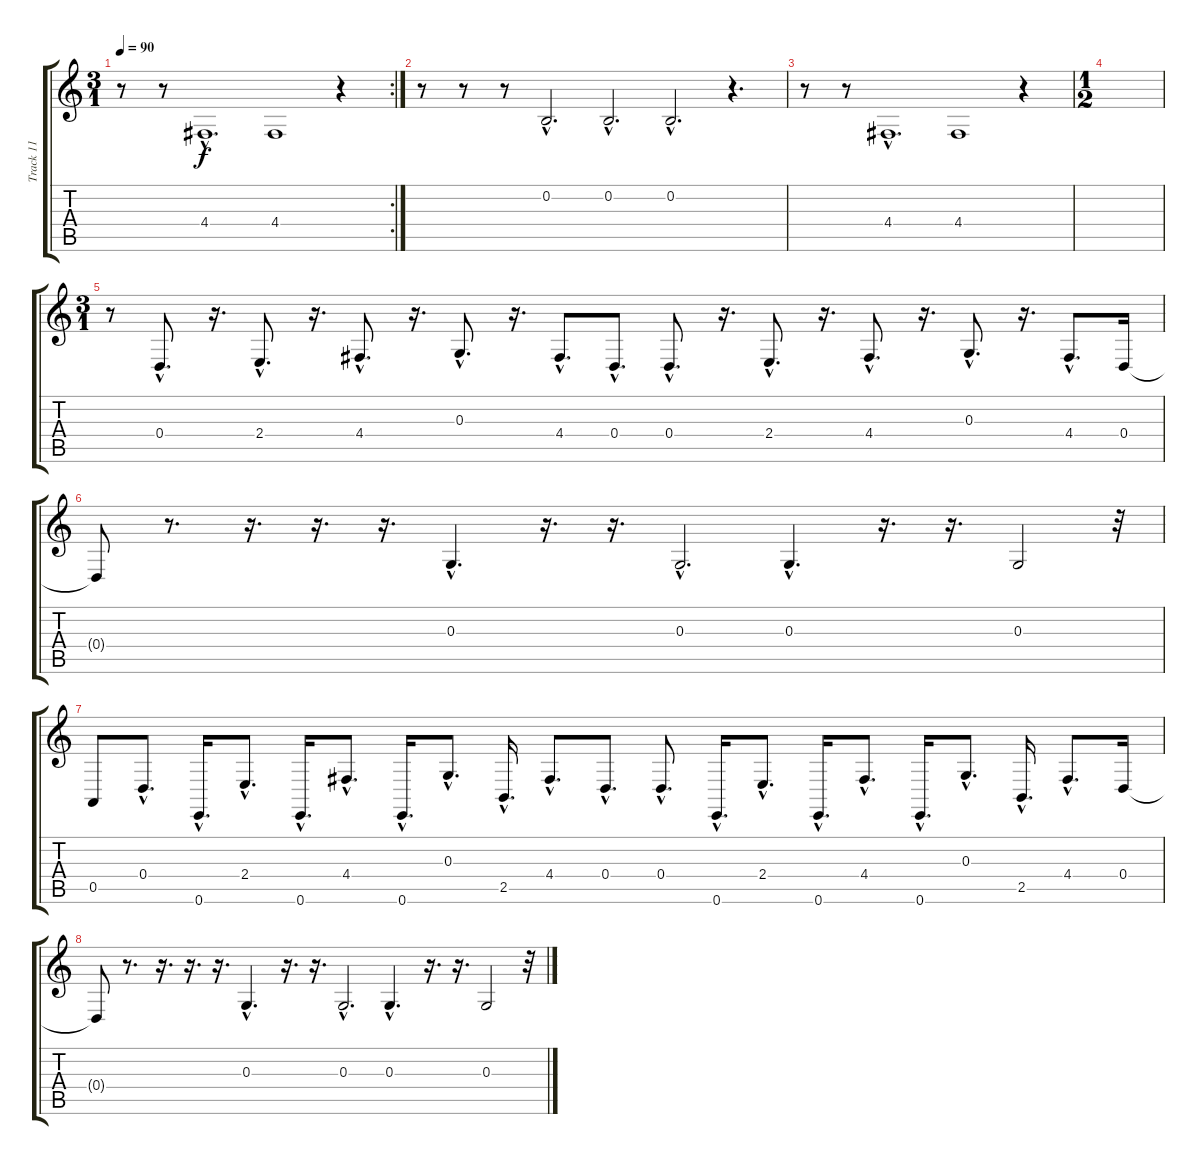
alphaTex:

\track ("Track 11" "Track 11") {instrument acousticgrandpiano}
\staff {score tabs}
\tuning (E4 B3 G3 D3 A2 E2) {hide}
\rc 2
\ts (3 1)
\tempo 90
\clef g2
\ks c
r.8{dy f instrument acousticgrandpiano} r.8 4.4{hac}.1{d} 4.4.1 r.4 |
r.8 r.8 r.8 0.2{hac}.2{d} 0.2{hac}.2{d} 0.2{hac}.2{d} r.4{d} |
r.8 r.8 4.4{hac}.1{d} 4.4.1 r.4 |
\ts (1 2)
|
\ts (3 1)
r.8 0.4{hac}.8{d} r.16{d} 2.4{hac}.8{d} r.16{d} 4.4{hac}.8{d} r.16{d} 0.3{hac}.8{d} r.16{d} 4.4{hac}.8{d} 0.4{hac}.8{d} 0.4{hac}.8{d} r.16{d} 2.4{hac}.8{d} r.16{d} 4.4{hac}.8{d} r.16{d} 0.3{hac}.8{d} r.16{d} 4.4{hac}.8{d} 0.4.16 |
0.4{t}.8 r.8{d} r.16{d} r.16{d} r.16{d} 0.3{hac}.4{d} r.16{d} r.16{d} 0.3{hac}.2{d} 0.3{hac}.4{d} r.16{d} r.16{d} 0.3.2 r.32 |
0.5.8 0.4{hac}.8{d} 0.6{hac}.16{d} 2.4{hac}.8{d} 0.6{hac}.16{d} 4.4{hac}.8{d} 0.6{hac}.16{d} 0.3{hac}.8{d} 2.5{hac}.16{d} 4.4{hac}.8{d} 0.4{hac}.8{d} 0.4{hac}.8{d} 0.6{hac}.16{d} 2.4{hac}.8{d} 0.6{hac}.16{d} 4.4{hac}.8{d} 0.6{hac}.16{d} 0.3{hac}.8{d} 2.5{hac}.16{d} 4.4{hac}.8{d} 0.4.16 |
0.4{t}.8 r.8{d} r.16{d} r.16{d} r.16{d} 0.3{hac}.4{d} r.16{d} r.16{d} 0.3{hac}.2{d} 0.3{hac}.4{d} r.16{d} r.16{d} 0.3.2 r.32
